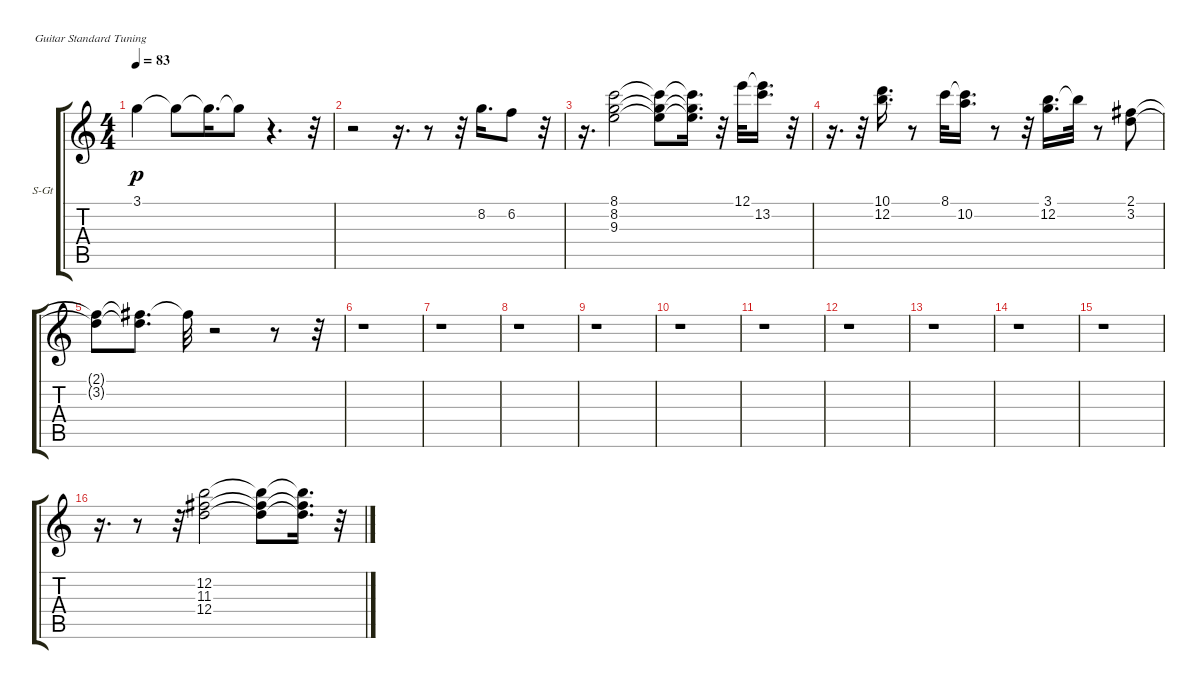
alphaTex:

\bracketExtendMode groupsimilarinstruments
\firstSystemTrackNameOrientation horizontal
\otherSystemsTrackNameOrientation horizontal
\chordDiagramsInScore
\track ("Steel Guitar" "S-Gt") {instrument acousticguitarsteel}
\staff {score tabs}
\tuning (E4 B3 G3 D3 A2 E2)
\ts (4 4)
\tempo 83
\clef g2
\scale
0.25
\ks c
3.1{t}.4{dy p} 3.1{t}.8 3.1{t}.16{d} 3.1{t}.8 r.4{d} r.32 |
\scale
0.25 r.2 r.16{d} r.8 r.32 8.2.16{d} 6.2.8 r.32 |
\scale
0.25 r.16{d} (8.1 8.2 9.3).2 (8.1{t} 8.2{t} 9.3{t}).8 (8.1{t} 8.2{t} 9.3{t}).16{d} r.32 12.1.32 (12.1{t} 13.2).16{d} r.32 |
\scale
0.25 r.16{d} r.32 (10.1 12.2).16{d} r.8 8.1.32 (8.1{t} 10.2).16{d} r.8 r.32 (3.1 12.2).16{d} 12.2{t}.32 r.8 (3.2 2.1).8 |
\scale
0.25 (3.2{t} 2.1{t}).8 (3.2{t} 2.1{t}).8{d} 2.1{t}.32 r.2 r.8 r.32 |
\scale
0.25 r.1 |
\scale
0.25 r.1 |
\scale
0.25 r.1 |
\scale
0.25 r.1 |
\scale
0.25 r.1 |
\scale
0.25 r.1 |
\scale
0.25 r.1 |
\scale
0.25 r.1 |
\scale
0.25 r.1 |
\scale
0.25 r.1 |
\scale
0.25 r.16{d} r.8 r.32 (12.2 11.3 12.4).2 (12.4{t} 11.3{t} 12.2{t}).8 (12.2{t} 11.3{t} 12.4{t}).16{d} r.32
